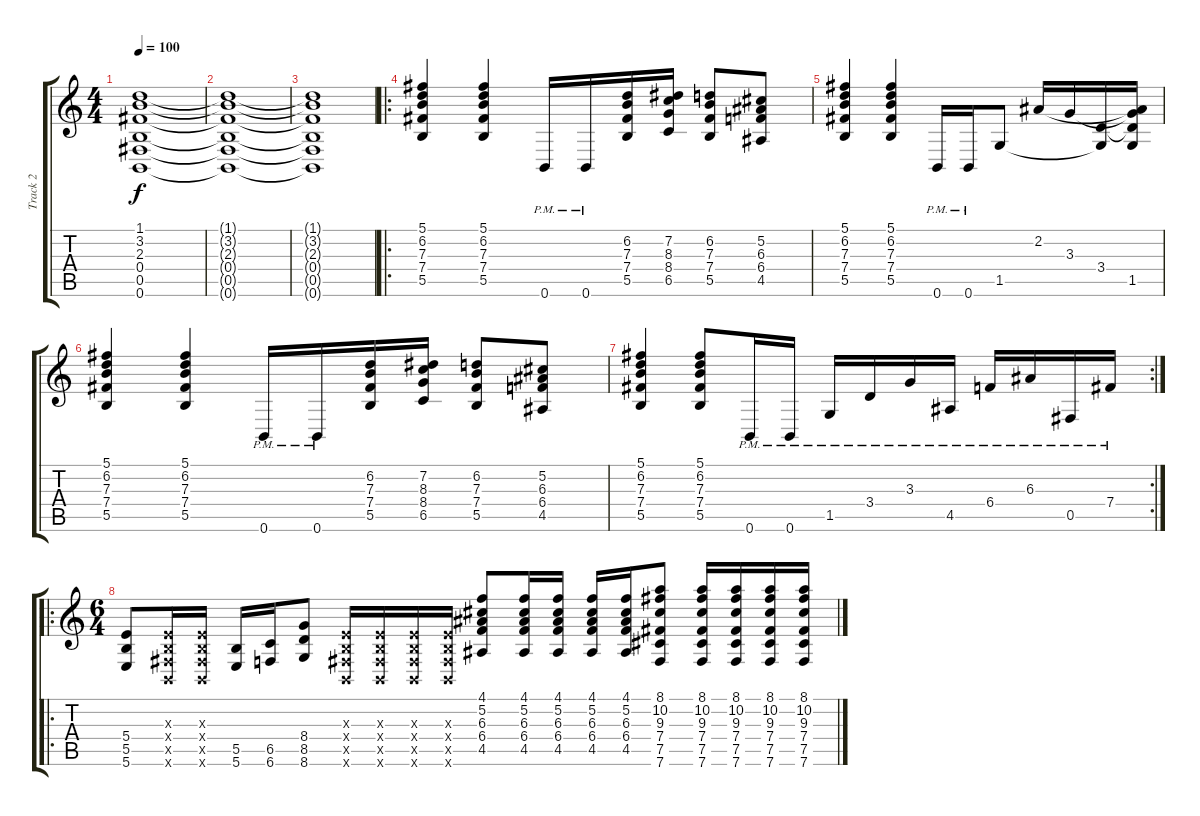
\track ("Track 2" "Track 2") {instrument distortionguitar}
\staff {score tabs}
\tuning (Db4 Ab3 E3 B2 Gb2 B1) {hide}
\ts (4 4)
\tempo 100
\clef g2
\ks c
(1.1 3.2 2.3 0.4 0.5 0.6).1{dy f} |
(1.1{t} 3.2{t} 2.3{t} 0.4{t} 0.5{t} 0.6{t}).1 |
(1.1{t} 3.2{t} 2.3{t} 0.4{t} 0.5{t} 0.6{t}).1 |
\ro
(5.1 6.2 7.3 7.4 5.5).4 (5.1 6.2 7.3 7.4 5.5).4 0.6{pm}.16 0.6{pm}.16 (6.2 7.3 7.4 5.5).16 (7.2 8.3 8.4 6.5).16 (6.2 7.3 7.4 5.5).8 (5.2 6.3 6.4 4.5).8 |
(5.1 6.2 7.3 7.4 5.5).4 (5.1 6.2 7.3 7.4 5.5).4 0.6{pm}.16 0.6{pm}.16 1.5.8 2.2.16 3.3.16 (3.4 1.5{t}).16 (2.2{t} 3.3{t} 3.4{t} 1.5).16 |
(5.1 6.2 7.3 7.4 5.5).4 (5.1 6.2 7.3 7.4 5.5).4 0.6{pm}.16 0.6{pm}.16 (6.2 7.3 7.4 5.5).16 (7.2 8.3 8.4 6.5).16 (6.2 7.3 7.4 5.5).8 (5.2 6.3 6.4 4.5).8 |
\rc 2
(5.1 6.2 7.3 7.4 5.5).4 (5.1 6.2 7.3 7.4 5.5).8 0.6{pm}.16 0.6{pm}.16 1.5{pm}.16 3.4{pm}.16 3.3{pm}.16 4.5{pm}.16 6.4{pm}.16 6.3{pm}.16 0.5{pm}.16 7.4{pm}.16 |
\ro
\ts (6 4)
(5.4 5.5 5.6).8 (0.3{x} 0.4{x} 0.5{x} 0.6{x}).16 (0.3{x} 0.4{x} 0.5{x} 0.6{x}).16 (5.5 5.6).16 (6.5 6.6).16 (8.4 8.5 8.6).8 (0.3{x} 0.4{x} 0.5{x} 0.6{x}).16 (0.3{x} 0.4{x} 0.5{x} 0.6{x}).16 (0.3{x} 0.4{x} 0.5{x} 0.6{x}).16 (0.3{x} 0.4{x} 0.5{x} 0.6{x}).16 (4.1 5.2 6.3 6.4 4.5).8 (4.1 5.2 6.3 6.4 4.5).16 (4.1 5.2 6.3 6.4 4.5).16 (4.1 5.2 6.3 6.4 4.5).16 (4.1 5.2 6.3 6.4 4.5).16 (8.1 10.2 9.3 7.4 7.5 7.6).8 (8.1 10.2 9.3 7.4 7.5 7.6).16 (8.1 10.2 9.3 7.4 7.5 7.6).16 (8.1 10.2 9.3 7.4 7.5 7.6).16 (8.1 10.2 9.3 7.4 7.5 7.6).16
